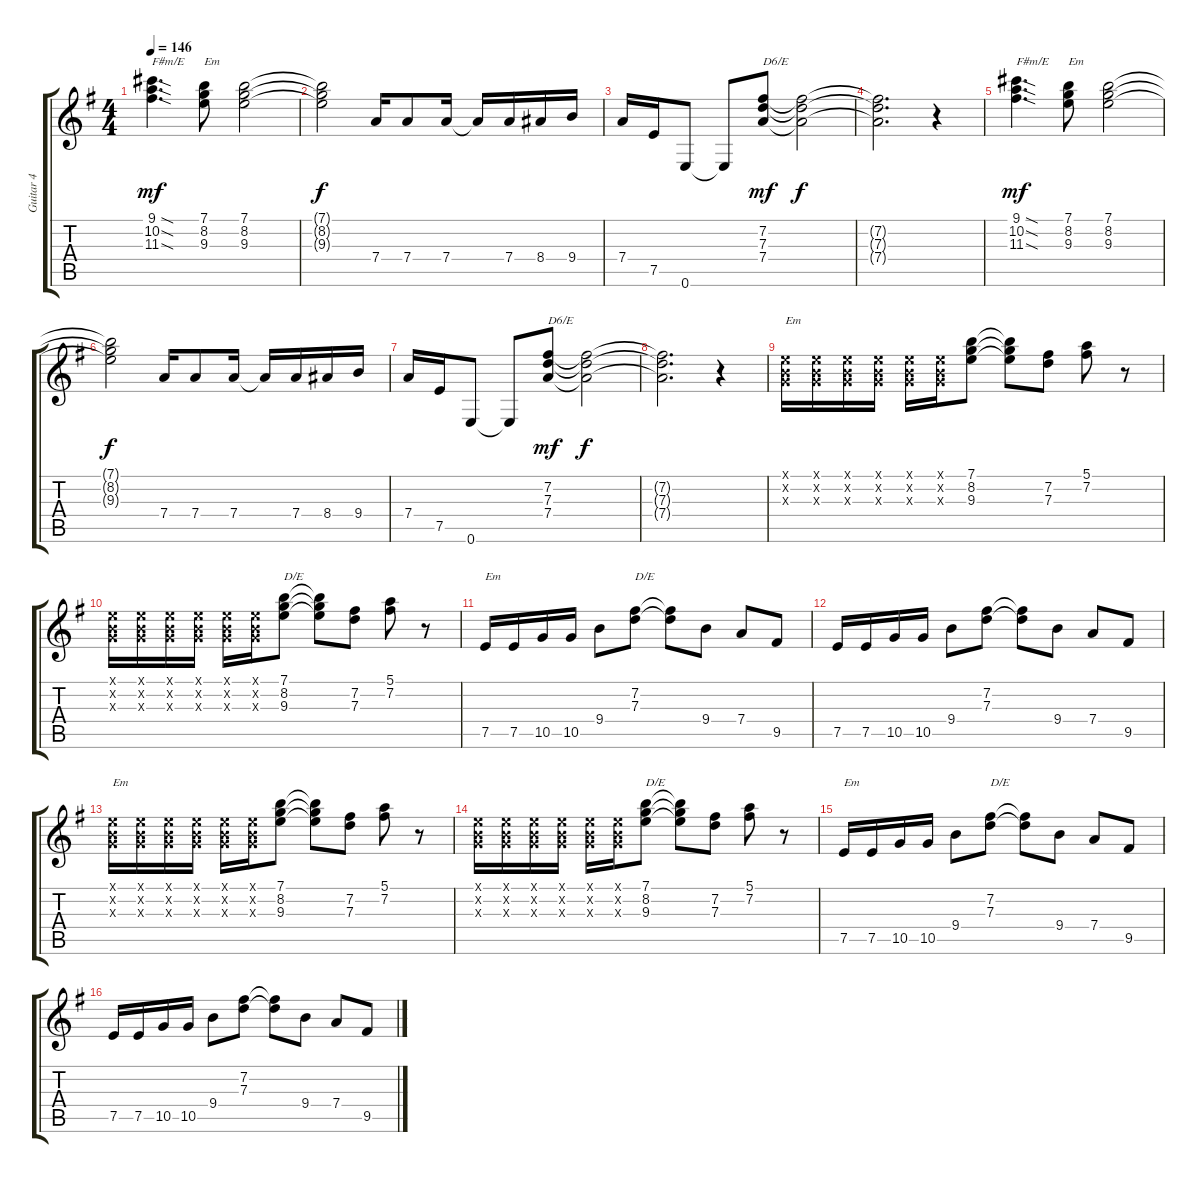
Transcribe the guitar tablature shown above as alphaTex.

\track ("Guitar 4" "Guitar 4") {instrument overdrivenguitar}
\staff {score tabs}
\tuning (E4 B3 G3 D3 A2 E2) {hide}
\ts (4 4)
\tempo 146
\clef g2
\ks g
(9.1{sod} 10.2{sod} 11.3{sod}).4{d txt "F#m/E" dy mf} (7.1 8.2 9.3).8{txt "Em"} (7.1 8.2 9.3).2 |
(7.1{t} 8.2{t} 9.3{t}).2{dy f} 7.4.16 7.4.8 7.4.16 7.4{t}.16 7.4.16 8.4.16 9.4.16 |
7.4.16 7.5.16 0.6.8 0.6{t}.8 (7.2 7.3 7.4).8{txt "D6/E" dy mf} (7.2{t} 7.3{t} 7.4{t}).2{dy f} |
(7.2{t} 7.3{t} 7.4{t}).2{d} r.4 |
(9.1{sod} 10.2{sod} 11.3{sod}).4{d txt "F#m/E" dy mf} (7.1 8.2 9.3).8{txt "Em"} (7.1 8.2 9.3).2 |
(7.1{t} 8.2{t} 9.3{t}).2{dy f} 7.4.16 7.4.8 7.4.16 7.4{t}.16 7.4.16 8.4.16 9.4.16 |
7.4.16 7.5.16 0.6.8 0.6{t}.8 (7.2 7.3 7.4).8{txt "D6/E" dy mf} (7.2{t} 7.3{t} 7.4{t}).2{dy f} |
(7.2{t} 7.3{t} 7.4{t}).2{d} r.4 |
(0.1{x} 0.2{x} 0.3{x}).16{txt "Em"} (0.1{x} 0.2{x} 0.3{x}).16 (0.1{x} 0.2{x} 0.3{x}).16 (0.1{x} 0.2{x} 0.3{x}).16 (0.1{x} 0.2{x} 0.3{x}).16 (0.1{x} 0.2{x} 0.3{x}).16 (7.1 8.2 9.3).8 (7.1{t} 8.2{t} 9.3{t}).8 (7.2 7.3).8 (5.1 7.2).8 r.8 |
(0.1{x} 0.2{x} 0.3{x}).16 (0.1{x} 0.2{x} 0.3{x}).16 (0.1{x} 0.2{x} 0.3{x}).16 (0.1{x} 0.2{x} 0.3{x}).16 (0.1{x} 0.2{x} 0.3{x}).16 (0.1{x} 0.2{x} 0.3{x}).16 (7.1 8.2 9.3).8{txt "D/E"} (7.1{t} 8.2{t} 9.3{t}).8 (7.2 7.3).8 (5.1 7.2).8 r.8 |
7.5.16{txt "Em"} 7.5.16 10.5.16 10.5.16 9.4.8 (7.2 7.3).8{txt "D/E"} (7.2{t} 7.3{t}).8 9.4.8 7.4.8 9.5.8 |
7.5.16 7.5.16 10.5.16 10.5.16 9.4.8 (7.2 7.3).8 (7.2{t} 7.3{t}).8 9.4.8 7.4.8 9.5.8 |
(0.1{x} 0.2{x} 0.3{x}).16{txt "Em"} (0.1{x} 0.2{x} 0.3{x}).16 (0.1{x} 0.2{x} 0.3{x}).16 (0.1{x} 0.2{x} 0.3{x}).16 (0.1{x} 0.2{x} 0.3{x}).16 (0.1{x} 0.2{x} 0.3{x}).16 (7.1 8.2 9.3).8 (7.1{t} 8.2{t} 9.3{t}).8 (7.2 7.3).8 (5.1 7.2).8 r.8 |
(0.1{x} 0.2{x} 0.3{x}).16 (0.1{x} 0.2{x} 0.3{x}).16 (0.1{x} 0.2{x} 0.3{x}).16 (0.1{x} 0.2{x} 0.3{x}).16 (0.1{x} 0.2{x} 0.3{x}).16 (0.1{x} 0.2{x} 0.3{x}).16 (7.1 8.2 9.3).8{txt "D/E"} (7.1{t} 8.2{t} 9.3{t}).8 (7.2 7.3).8 (5.1 7.2).8 r.8 |
7.5.16{txt "Em"} 7.5.16 10.5.16 10.5.16 9.4.8 (7.2 7.3).8{txt "D/E"} (7.2{t} 7.3{t}).8 9.4.8 7.4.8 9.5.8 |
7.5.16 7.5.16 10.5.16 10.5.16 9.4.8 (7.2 7.3).8 (7.2{t} 7.3{t}).8 9.4.8 7.4.8 9.5.8
